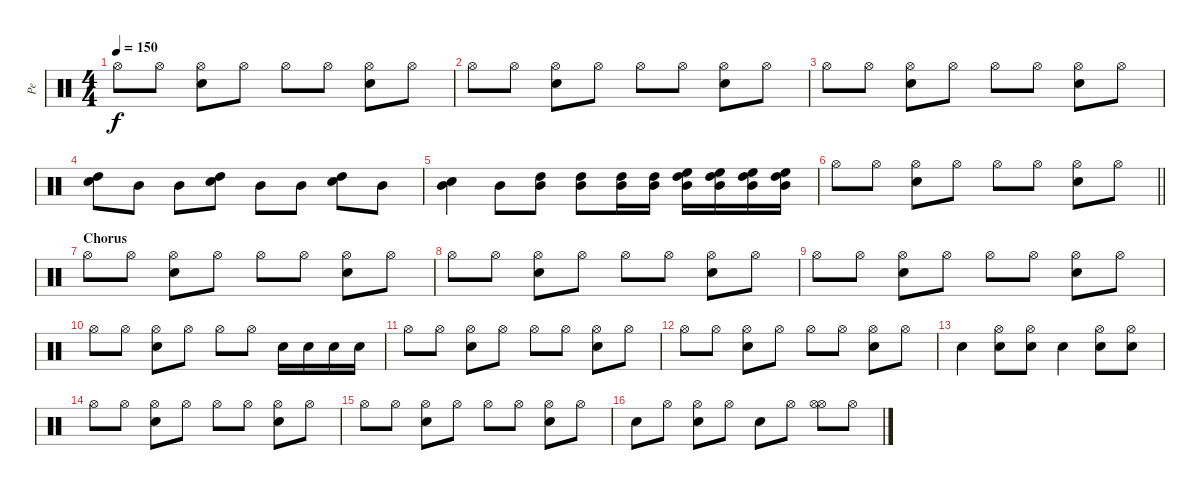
\track ("Pe" "Pe") {instrument percussion}
\staff {score}
\articulation defaults
\ts (4 4)
\tempo 150
\clef neutral
\ks c "Hi-Hat (open)".8{dy f} "Hi-Hat (open)".8
("Electric Snare (hit)" "Hi-Hat (open)").8 "Hi-Hat (open)".8 "Hi-Hat (open)".8 "Hi-Hat (open)".8 ("Electric Snare (hit)" "Hi-Hat (open)").8 "Hi-Hat (open)".8 |
"Hi-Hat (open)".8 "Hi-Hat (open)".8 ("Electric Snare (hit)" "Hi-Hat (open)").8 "Hi-Hat (open)".8 "Hi-Hat (open)".8 "Hi-Hat (open)".8 ("Electric Snare (hit)" "Hi-Hat (open)").8 "Hi-Hat (open)".8 |
"Hi-Hat (open)".8 "Hi-Hat (open)".8 ("Electric Snare (hit)" "Hi-Hat (open)").8 "Hi-Hat (open)".8 "Hi-Hat (open)".8 "Hi-Hat (open)".8 ("Electric Snare (hit)" "Hi-Hat (open)").8 "Hi-Hat (open)".8 |
("High Tom (hit)" "Electric Snare (hit)").8 "Mid Tom (hit)".8 "Mid Tom (hit)".8 ("High Tom (hit)" "Electric Snare (hit)").8 "Mid Tom (hit)".8 "Mid Tom (hit)".8 ("High Tom (hit)" "Electric Snare (hit)").8 "Mid Tom (hit)".8 |
("Mid Tom (hit)" "Electric Snare (hit)").4 "Mid Tom (hit)".8 ("Mid Tom (hit)" "High Tom (hit)").8 ("Mid Tom (hit)" "High Tom (hit)").8 ("Mid Tom (hit)" "High Tom (hit)").16 ("Mid Tom (hit)" "High Tom (hit)").16 ("Mid Tom (hit)" "High Tom (hit)" "High Floor Tom (hit)").16 ("Mid Tom (hit)" "High Tom (hit)" "High Floor Tom (hit)").16 ("Mid Tom (hit)" "High Tom (hit)" "High Floor Tom (hit)").16 ("Mid Tom (hit)" "High Tom (hit)" "High Floor Tom (hit)").16 |
\barLineRight lightlight "Hi-Hat (open)".8 "Hi-Hat (open)".8
("Electric Snare (hit)" "Hi-Hat (open)").8 "Hi-Hat (open)".8 "Hi-Hat (open)".8 "Hi-Hat (open)".8 ("Electric Snare (hit)" "Hi-Hat (open)").8 "Hi-Hat (open)".8 |
\section ("" "Chorus")
"Hi-Hat (open)".8 "Hi-Hat (open)".8 ("Electric Snare (hit)" "Hi-Hat (open)").8 "Hi-Hat (open)".8 "Hi-Hat (open)".8 "Hi-Hat (open)".8 ("Electric Snare (hit)" "Hi-Hat (open)").8 "Hi-Hat (open)".8 |
"Hi-Hat (open)".8 "Hi-Hat (open)".8 ("Electric Snare (hit)" "Hi-Hat (open)").8 "Hi-Hat (open)".8 "Hi-Hat (open)".8 "Hi-Hat (open)".8 ("Electric Snare (hit)" "Hi-Hat (open)").8 "Hi-Hat (open)".8 |
"Hi-Hat (open)".8 "Hi-Hat (open)".8 ("Electric Snare (hit)" "Hi-Hat (open)").8 "Hi-Hat (open)".8 "Hi-Hat (open)".8 "Hi-Hat (open)".8 ("Electric Snare (hit)" "Hi-Hat (open)").8 "Hi-Hat (open)".8 |
"Hi-Hat (open)".8 "Hi-Hat (open)".8 ("Electric Snare (hit)" "Hi-Hat (open)").8 "Hi-Hat (open)".8 "Hi-Hat (open)".8 "Hi-Hat (open)".8 "Electric Snare (hit)".16 "Electric Snare (hit)".16 "Electric Snare (hit)".16 "Electric Snare (hit)".16 |
"Hi-Hat (open)".8 "Hi-Hat (open)".8 ("Electric Snare (hit)" "Hi-Hat (open)").8 "Hi-Hat (open)".8 "Hi-Hat (open)".8 "Hi-Hat (open)".8 ("Electric Snare (hit)" "Hi-Hat (open)").8 "Hi-Hat (open)".8 |
"Hi-Hat (open)".8 "Hi-Hat (open)".8 ("Electric Snare (hit)" "Hi-Hat (open)").8 "Hi-Hat (open)".8 "Hi-Hat (open)".8 "Hi-Hat (open)".8 ("Electric Snare (hit)" "Hi-Hat (open)").8 "Hi-Hat (open)".8 |
"Electric Snare (hit)".4 ("Electric Snare (hit)" "Hi-Hat (open)").8 ("Electric Snare (hit)" "Hi-Hat (open)").8 "Electric Snare (hit)".4 ("Electric Snare (hit)" "Hi-Hat (open)").8 ("Electric Snare (hit)" "Hi-Hat (open)").8 |
"Hi-Hat (open)".8 "Hi-Hat (open)".8 ("Electric Snare (hit)" "Hi-Hat (open)").8 "Hi-Hat (open)".8 "Hi-Hat (open)".8 "Hi-Hat (open)".8 ("Electric Snare (hit)" "Hi-Hat (open)").8 "Hi-Hat (open)".8 |
"Hi-Hat (open)".8 "Hi-Hat (open)".8 ("Electric Snare (hit)" "Hi-Hat (open)").8 "Hi-Hat (open)".8 "Hi-Hat (open)".8 "Hi-Hat (open)".8 ("Electric Snare (hit)" "Hi-Hat (open)").8 "Hi-Hat (open)".8 |
"Electric Snare (hit)".8 "Hi-Hat (open)".8 ("Electric Snare (hit)" "Hi-Hat (open)").8 "Hi-Hat (open)".8 "Electric Snare (hit)".8 "Hi-Hat (open)".8 ("Hi-Hat (open)" "Hi-Hat (open)").8 "Hi-Hat (open)".8
